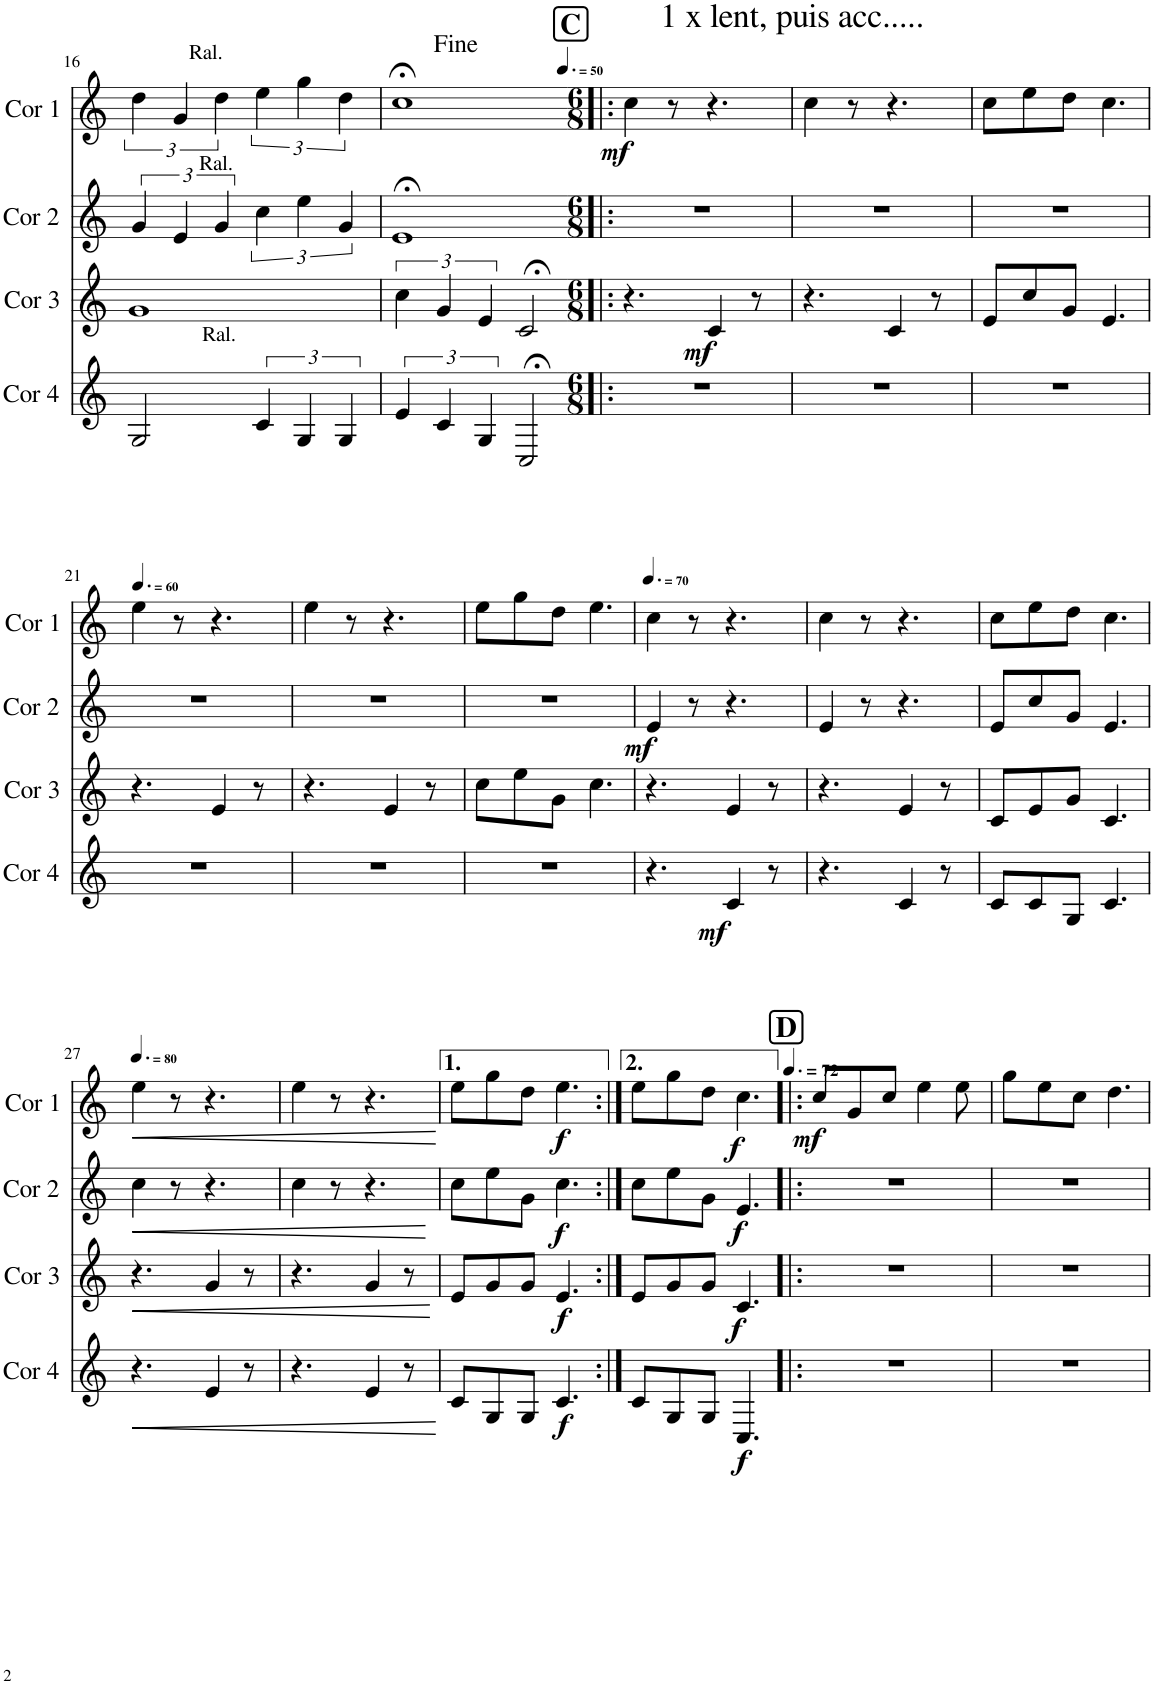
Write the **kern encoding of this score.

**kern	**dynam	**kern	**dynam	**kern	**dynam	**kern	**dynam
*part4	*part4	*part3	*part3	*part2	*part2	*part1	*part1
*staff4	*staff4	*staff3	*staff3	*staff2	*staff2	*staff1	*staff1
*I"Cor 4	*	*I"Cor 3	*	*I"Cor 2	*	*I"Cor 1	*
*I'Cor 4	*	*I'Cor 3	*	*I'Cor 2	*	*I'Cor 1	*
!!LO:PB:g=z
*clefG2	*	*clefG2	*	*clefG2	*	*clefG2	*
*Trd4c7	*	*Trd4c7	*	*Trd4c7	*	*Trd4c7	*
*k[]	*	*k[]	*	*k[]	*	*k[]	*
*M4/4	*	*M4/4	*	*M4/4	*	*M4/4	*
=16	=16	=16	=16	=16	=16	=16	=16
!	!	!	!	!	!	!LO:TX:a:t=Ral.	!
!	!	!	!	!LO:TX:a:t=Ral.	!	!	!
!	!	!LO:TX:b:t=Ral.	!	!	!	!	!
2G/	.	1g	.	6g/	.	6dd\	.
.	.	.	.	6e/	.	6g/	.
.	.	.	.	6g/	.	6dd\	.
6c/	.	.	.	6cc\	.	6ee\	.
6G/	.	.	.	6ee\	.	6gg\	.
6G/	.	.	.	6g/	.	6dd\	.
=17	=17	=17	=17	=17	=17	=17	=17
6e/	.	6cc\	.	1e;<	.	1cc;<	.
6c/	.	6g/	.	.	.	.	.
6G/	.	6e/	.	.	.	.	.
2C;</	.	2c;</	.	.	.	.	.
=18!|:	=18!|:	=18!|:	=18!|:	=18!|:	=18!|:	=18!|:	=18!|:
!!LO:REH:place=s1:a:B:cj:fs=14:t=C
*M6/8	*	*M6/8	*	*M6/8	*	*M6/8	*
*	*	*	*	*	*	*MM75	*
!	!	!	!	!	!	!LO:TX:a:t=1 x lent, puis acc.....	!
!	!	!	!	!	!	!	!LO:DY:b
2.r	.	4.r	.	2.r	.	4cc\	mf
.	.	.	.	.	.	8r	.
!	!	!	!LO:DY:b	!	!	!	!
.	.	4c/	mf	.	.	4.r	.
.	.	8r	.	.	.	.	.
=19	=19	=19	=19	=19	=19	=19	=19
2.r	.	4.r	.	2.r	.	4cc\	.
.	.	.	.	.	.	8r	.
.	.	4c/	.	.	.	4.r	.
.	.	8r	.	.	.	.	.
=20	=20	=20	=20	=20	=20	=20	=20
2.r	.	8e/L	.	2.r	.	8cc\L	.
.	.	8cc/	.	.	.	8ee\	.
.	.	8g/J	.	.	.	8dd\J	.
.	.	4.e/	.	.	.	4.cc\	.
!!LO:LB:g=z
=21	=21	=21	=21	=21	=21	=21	=21
*	*	*	*	*	*	*MM90	*
2.r	.	4.r	.	2.r	.	4ee\	.
.	.	.	.	.	.	8r	.
.	.	4e/	.	.	.	4.r	.
.	.	8r	.	.	.	.	.
=22	=22	=22	=22	=22	=22	=22	=22
2.r	.	4.r	.	2.r	.	4ee\	.
.	.	.	.	.	.	8r	.
.	.	4e/	.	.	.	4.r	.
.	.	8r	.	.	.	.	.
=23	=23	=23	=23	=23	=23	=23	=23
2.r	.	8cc\L	.	2.r	.	8ee\L	.
.	.	8ee\	.	.	.	8gg\	.
.	.	8g\J	.	.	.	8dd\J	.
.	.	4.cc\	.	.	.	4.ee\	.
=24	=24	=24	=24	=24	=24	=24	=24
*	*	*	*	*	*	*MM105	*
!	!	!	!	!	!LO:DY:b	!	!
4.r	.	4.r	.	4e/	mf	4cc\	.
.	.	.	.	8r	.	8r	.
!	!LO:DY:b	!	!	!	!	!	!
4c/	mf	4e/	.	4.r	.	4.r	.
8r	.	8r	.	.	.	.	.
=25	=25	=25	=25	=25	=25	=25	=25
4.r	.	4.r	.	4e/	.	4cc\	.
.	.	.	.	8r	.	8r	.
4c/	.	4e/	.	4.r	.	4.r	.
8r	.	8r	.	.	.	.	.
=26	=26	=26	=26	=26	=26	=26	=26
8c/L	.	8c/L	.	8e/L	.	8cc\L	.
8c/	.	8e/	.	8cc/	.	8ee\	.
8G/J	.	8g/J	.	8g/J	.	8dd\J	.
4.c/	.	4.c/	.	4.e/	.	4.cc\	.
!!LO:LB:g=z
=27	=27	=27	=27	=27	=27	=27	=27
*	*	*	*	*	*	*MM120	*
!	!LO:HP:b	!	!LO:HP:b	!	!LO:HP:b	!	!LO:HP:b
4.r	<	4.r	<	4cc\	<	4ee\	<
.	.	.	.	8r	.	8r	.
4e/	.	4g/	.	4.r	.	4.r	.
8r	.	8r	.	.	.	.	.
.	[	.	[	.	[	.	[
=28	=28	=28	=28	=28	=28	=28	=28
4.r	.	4.r	.	4cc\	.	4ee\	.
.	.	.	.	8r	.	8r	.
4e/	.	4g/	.	4.r	.	4.r	.
8r	.	8r	.	.	.	.	.
=29	=29	=29	=29	=29	=29	=29	=29
8c/L	.	8e/L	.	8cc\L	.	8ee\L	.
8G/	.	8g/	.	8ee\	.	8gg\	.
8G/J	.	8g/J	.	8g\J	.	8dd\J	.
!	!LO:DY:b	!	!LO:DY:b	!	!LO:DY:b	!	!LO:DY:b
4.c/	f	4.e/	f	4.cc\	f	4.ee\	f
=30:|!	=30:|!	=30:|!	=30:|!	=30:|!	=30:|!	=30:|!	=30:|!
8c/L	.	8e/L	.	8cc\L	.	8ee\L	.
8G/	.	8g/	.	8ee\	.	8gg\	.
8G/J	.	8g/J	.	8g\J	.	8dd\J	.
!	!LO:DY:b	!	!LO:DY:b	!	!LO:DY:b	!	!LO:DY:b
4.C/	f	4.c/	f	4.e/	f	4.cc\	f
=31!|:	=31!|:	=31!|:	=31!|:	=31!|:	=31!|:	=31!|:	=31!|:
!!LO:REH:place=s1:a:B:cj:fs=14:t=D
*	*	*	*	*	*	*MM108	*
!	!	!	!	!	!	!	!LO:DY:b
2.r	.	2.r	.	2.r	.	8cc/L	mf
.	.	.	.	.	.	8g/	.
.	.	.	.	.	.	8cc/J	.
.	.	.	.	.	.	4ee\	.
.	.	.	.	.	.	8ee\	.
=32	=32	=32	=32	=32	=32	=32	=32
2.r	.	2.r	.	2.r	.	8gg\L	.
.	.	.	.	.	.	8ee\	.
.	.	.	.	.	.	8cc\J	.
.	.	.	.	.	.	4.dd\	.
=	=	=	=	=	=	=	=
*-	*-	*-	*-	*-	*-	*-	*-
